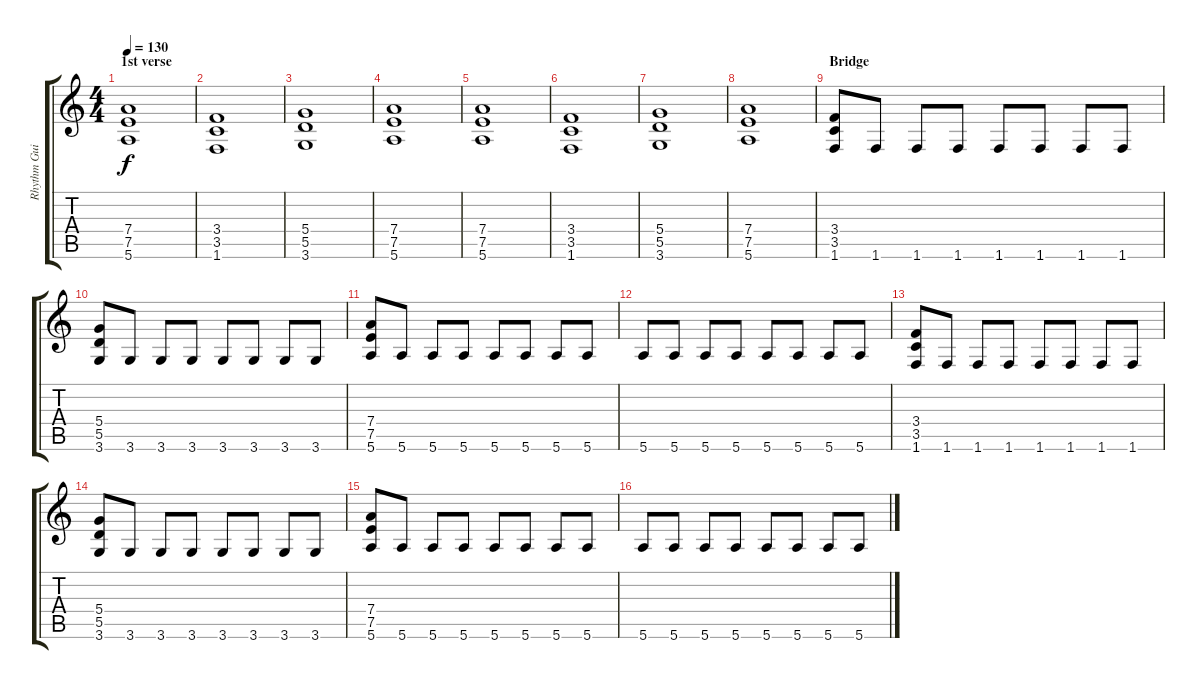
\track ("Rhythm Guitar" "Rhythm Gui") {instrument distortionguitar}
\staff {score tabs}
\tuning (E4 B3 G3 D3 A2 E2) {hide}
\ts (4 4)
\section ("" "1st verse")
\tempo 130
\clef g2
\ks c
(7.4 7.5 5.6).1{dy f} |
(3.4 3.5 1.6).1 |
(5.4 5.5 3.6).1 |
(7.4 7.5 5.6).1 |
(7.4 7.5 5.6).1 |
(3.4 3.5 1.6).1 |
(5.4 5.5 3.6).1 |
(7.4 7.5 5.6).1 |
\section ("" "Bridge ")
(3.4 3.5 1.6).8 1.6.8 1.6.8 1.6.8 1.6.8 1.6.8 1.6.8 1.6.8 |
(5.4 5.5 3.6).8 3.6.8 3.6.8 3.6.8 3.6.8 3.6.8 3.6.8 3.6.8 |
(7.4 7.5 5.6).8 5.6.8 5.6.8 5.6.8 5.6.8 5.6.8 5.6.8 5.6.8 |
5.6.8 5.6.8 5.6.8 5.6.8 5.6.8 5.6.8 5.6.8 5.6.8 |
(3.4 3.5 1.6).8 1.6.8 1.6.8 1.6.8 1.6.8 1.6.8 1.6.8 1.6.8 |
(5.4 5.5 3.6).8 3.6.8 3.6.8 3.6.8 3.6.8 3.6.8 3.6.8 3.6.8 |
(7.4 7.5 5.6).8 5.6.8 5.6.8 5.6.8 5.6.8 5.6.8 5.6.8 5.6.8 |
5.6.8 5.6.8 5.6.8 5.6.8 5.6.8 5.6.8 5.6.8 5.6.8
